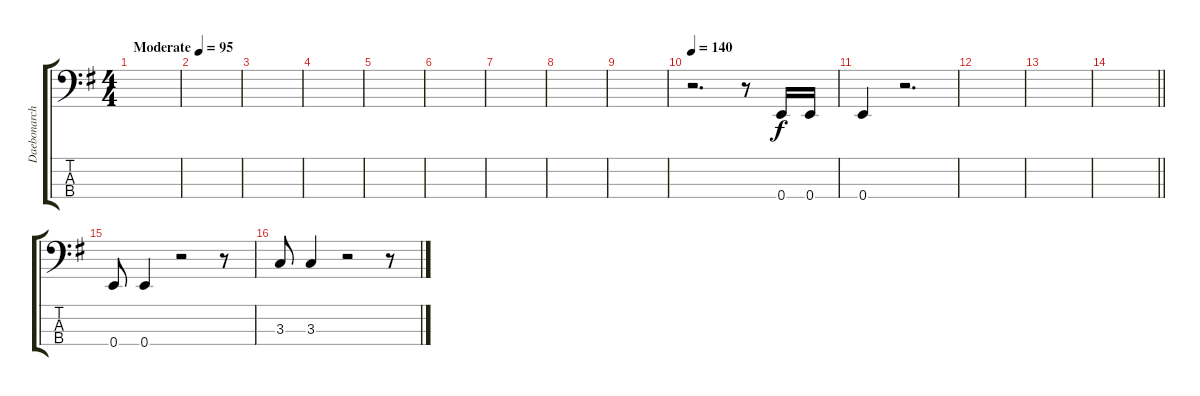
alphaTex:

\track ("Daebonarch" "Daebonarch") {instrument electricbasspick}
\staff {score tabs}
\tuning (G2 D2 A1 E1) {hide}
\ts (4 4)
\tempo (95 "Moderate")
\clef f4
\ks eminor
|
|
|
|
|
|
|
|
|
\tempo 140
r.2{d} r.8 0.4.16 0.4.16 |
0.4.4 r.2{d} |
|
|
\barLineRight lightlight
|
0.4.8 0.4.4 r.2 r.8 |
3.3.8 3.3.4 r.2 r.8
